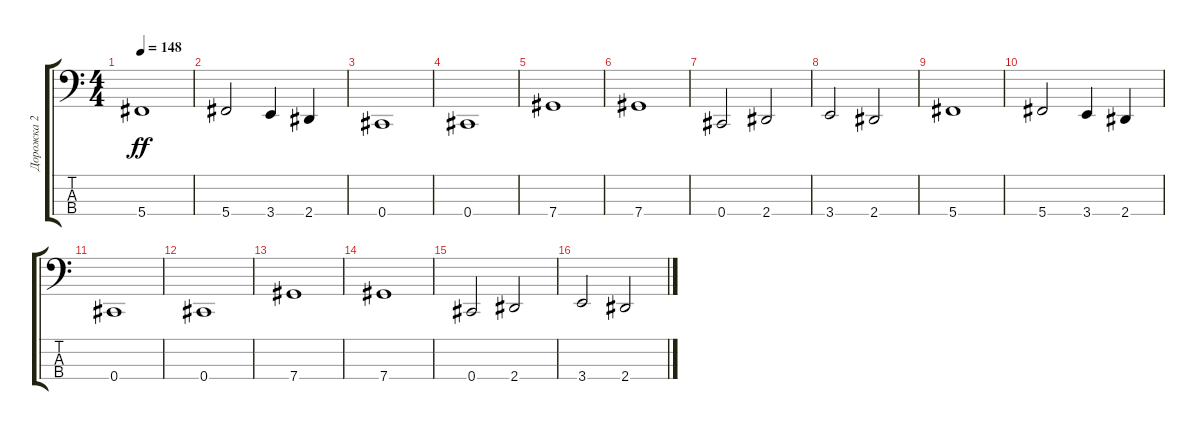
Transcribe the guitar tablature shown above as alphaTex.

\track ("Дорожка 2" "Дорожка 2") {instrument electricbassfinger}
\staff {score tabs}
\tuning (Gb2 Db2 Ab1 Db1) {hide}
\ts (4 4)
\tempo 148
\clef f4
\ks c
5.4.1{dy ff} |
5.4.2 3.4.4 2.4.4 |
0.4.1 |
0.4.1 |
7.4.1 |
7.4.1 |
0.4.2 2.4.2 |
3.4.2 2.4.2 |
5.4.1 |
5.4.2 3.4.4 2.4.4 |
0.4.1 |
0.4.1 |
7.4.1 |
7.4.1 |
0.4.2 2.4.2 |
3.4.2 2.4.2
